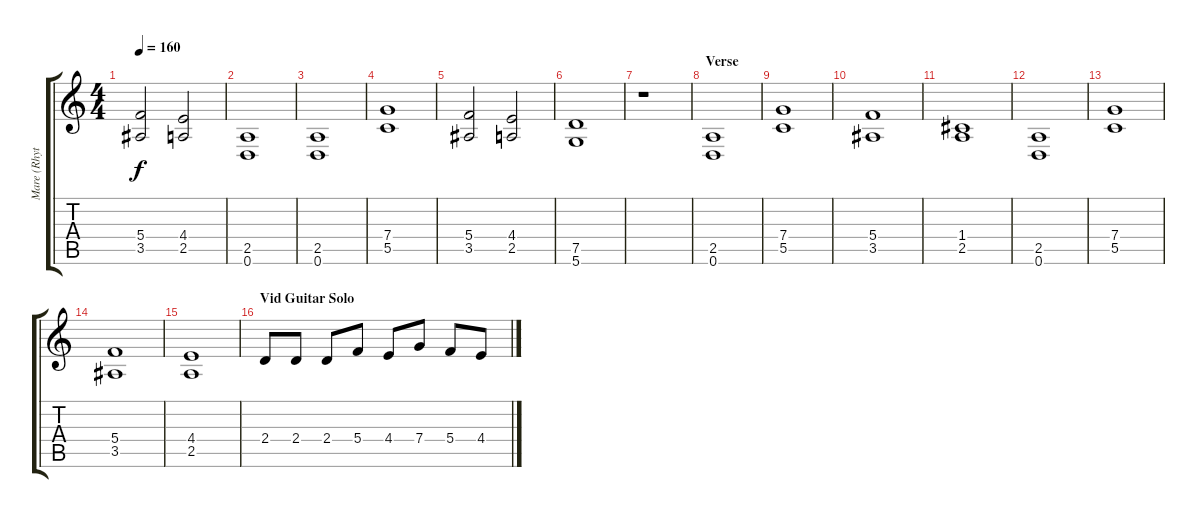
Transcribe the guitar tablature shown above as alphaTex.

\track ("Mare (Rhythm)" "Mare (Rhyt") {instrument distortionguitar}
\staff {score tabs}
\tuning (D4 A3 F3 C3 G2 D2) {hide}
\ts (4 4)
\tempo 160
\clef g2
\ks c
(5.4 3.5).2{dy f} (4.4 2.5).2 |
(2.5 0.6).1 |
(2.5 0.6).1 |
(7.4 5.5).1 |
(5.4 3.5).2 (4.4 2.5).2 |
(7.5 5.6).1 |
r.1 |
\section ("" "Verse")
(2.5 0.6).1 |
(7.4 5.5).1 |
(5.4 3.5).1 |
(1.4 2.5).1 |
(2.5 0.6).1 |
(7.4 5.5).1 |
(5.4 3.5).1 |
(4.4 2.5).1 |
\section ("" "Vid Guitar Solo")
2.4.8 2.4.8 2.4.8 5.4.8 4.4.8 7.4.8 5.4.8 4.4.8
